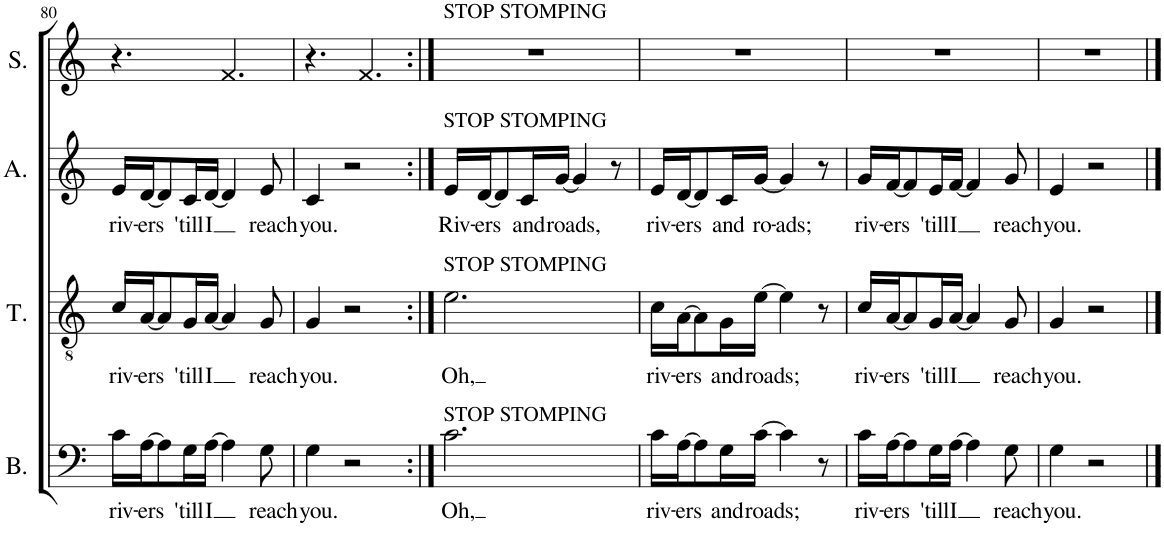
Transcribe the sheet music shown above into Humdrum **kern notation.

**kern	**text	**kern	**text	**kern	**text	**kern
*part4	*part4	*part3	*part3	*part2	*part2	*part1
*staff4	*staff4	*staff3	*staff3	*staff2	*staff2	*staff1
*I"Bass	*	*I"Tenor	*	*I"Alto	*	*I"Soprano
*I'B.	*	*I'T.	*	*I'A.	*	*I'S.
!!LO:PB:g=z
*clefF4	*	*clefGv2	*	*clefG2	*	*clefG2
*k[]	*	*k[]	*	*k[]	*	*k[]
*M6/8	*	*M6/8	*	*M6/8	*	*M6/8
=80	=80	=80	=80	=80	=80	=80
!	!LO:LY:b	!	!LO:LY:b	!	!LO:LY:b	!
16c\LL	riv-	16c/LL	riv-	16e/LL	riv-	4.r
!	!LO:LY:b	!	!LO:LY:b	!	!LO:LY:b	!
[16A\J	-ers	[16A/J	-ers	[16d/J	-ers	.
8A\]	.	8A/]	.	8d/]	.	.
!	!LO:LY:b	!	!LO:LY:b	!	!LO:LY:b	!
16G\L	'till	16G/L	'till	16c/L	'till	.
!	!LO:LY:b	!	!LO:LY:b	!	!LO:LY:b	!
[16A\JJ	I	[16A/JJ	I	[16d/JJ	I	.
4A\]	.	4A/]	.	4d/]	.	4.f/
!	!LO:LY:b	!	!LO:LY:b	!	!LO:LY:b	!
8G\	reach	8G/	reach	8e/	reach	.
=81	=81	=81	=81	=81	=81	=81
!	!LO:LY:b	!	!LO:LY:b	!	!LO:LY:b	!
4G\	you.	4G/	you.	4c/	you.	4.r
2r	.	2r	.	2r	.	.
.	.	.	.	.	.	4.f/
=82:|!	=82:|!	=82:|!	=82:|!	=82:|!	=82:|!	=82:|!
!	!	!	!	!	!	!LO:TX:a:t=STOP STOMPING
!	!	!	!	!LO:TX:a:t=STOP STOMPING	!	!
!	!	!LO:TX:a:t=STOP STOMPING	!	!	!	!
!LO:TX:a:t=STOP STOMPING	!	!	!	!	!	!
!	!LO:LY:b	!	!LO:LY:b	!	!LO:LY:b	!
2.c\	Oh,	2.e\	Oh,	16e/LL	Riv-	2.r
!	!	!	!	!	!LO:LY:b	!
.	.	.	.	[16d/J	-ers	.
.	.	.	.	8d/]	.	.
!	!	!	!	!	!LO:LY:b	!
.	.	.	.	16c/L	and	.
!	!	!	!	!	!LO:LY:b	!
.	.	.	.	[16g/JJ	roads,	.
.	.	.	.	4g/]	.	.
.	.	.	.	8r	.	.
=83	=83	=83	=83	=83	=83	=83
!	!LO:LY:b	!	!LO:LY:b	!	!LO:LY:b	!
16c\LL	riv-	16c\LL	riv-	16e/LL	riv-	2.r
!	!LO:LY:b	!	!LO:LY:b	!	!LO:LY:b	!
[16A\J	-ers	[16A\J	-ers	[16d/J	-ers	.
8A\]	.	8A\]	.	8d/]	.	.
!	!LO:LY:b	!	!LO:LY:b	!	!LO:LY:b	!
16G\L	and	16G\L	and	16c/L	and	.
!	!LO:LY:b	!	!LO:LY:b	!	!LO:LY:b	!
[16c\JJ	roads;	[16e\JJ	roads;	[16g/JJ	ro-	.
!	!	!	!	!	!LO:LY:b	!
4c\]	.	4e\]	.	4g/]	-ads;	.
8r	.	8r	.	8r	.	.
=84	=84	=84	=84	=84	=84	=84
!	!LO:LY:b	!	!LO:LY:b	!	!LO:LY:b	!
16c\LL	riv-	16c/LL	riv-	16g/LL	riv-	2.r
!	!LO:LY:b	!	!LO:LY:b	!	!LO:LY:b	!
[16A\J	-ers	[16A/J	-ers	[16f/J	-ers	.
8A\]	.	8A/]	.	8f/]	.	.
!	!LO:LY:b	!	!LO:LY:b	!	!LO:LY:b	!
16G\L	'till	16G/L	'till	16e/L	'till	.
!	!LO:LY:b	!	!LO:LY:b	!	!LO:LY:b	!
[16A\JJ	I	[16A/JJ	I	[16f/JJ	I	.
4A\]	.	4A/]	.	4f/]	.	.
!	!LO:LY:b	!	!LO:LY:b	!	!LO:LY:b	!
8G\	reach	8G/	reach	8g/	reach	.
=85	=85	=85	=85	=85	=85	=85
!	!LO:LY:b	!	!LO:LY:b	!	!LO:LY:b	!
4G\	you.	4G/	you.	4e/	you.	2.r
2r	.	2r	.	2r	.	.
==	==	==	==	==	==	==
*-	*-	*-	*-	*-	*-	*-
